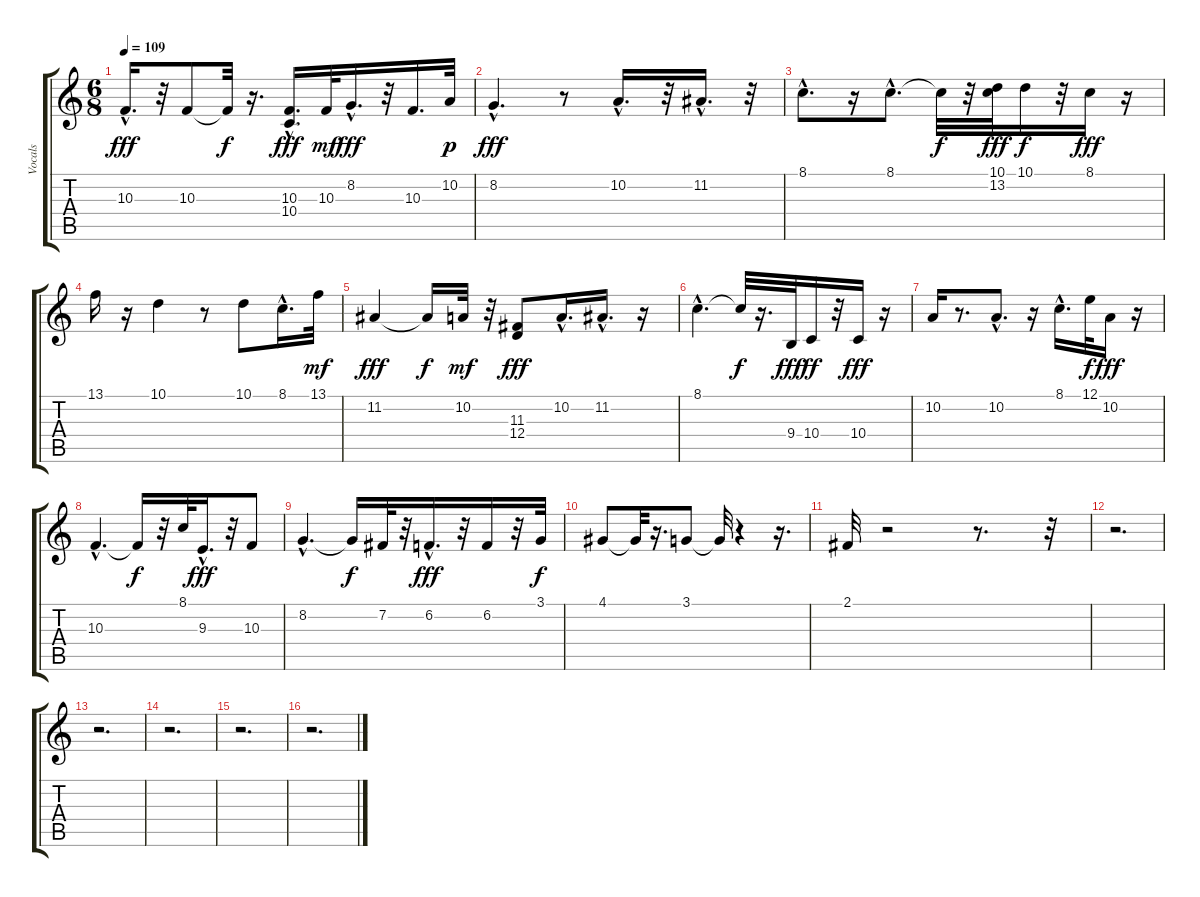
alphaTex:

\track ("Vocals" "Vocals") {instrument tangoaccordion}
\staff {score tabs}
\tuning (E4 B3 G3 D3 A2 E2) {hide}
\ts (6 8)
\tempo 109
\clef g2
\ks c
10.3{hac}.16{d dy fff} r.32 10.3.8 10.3{t}.32{dy f} r.16{d} (10.3{hac} 10.4{hac}).16{d dy fff} 10.3.32{dy mf} 8.2{hac}.16{d dy fff} r.32 10.3.16{d} 10.2.32{dy p} |
8.2{hac}.4{d dy fff} r.8 10.2{hac}.16{d} r.32 11.2{hac}.16{d} r.32 |
8.1{hac}.8{d} r.16 8.1{hac}.8{d} 8.1{t}.32{dy f} r.32 (10.1 13.2).32{dy fff} 10.1.16{dy f} r.32 8.1.16{dy fff} r.16 |
13.1.16 r.16 10.1.4 r.8 10.1.8 8.1{hac}.16{d} 13.1.32{dy mf} |
11.2.4{dy fff} 11.2{t}.16{dy f} 10.2.32{dy mf} r.32 (11.3 12.4).8{dy fff} 10.2{hac}.16{d} 11.2{hac}.16{d} r.16 |
8.1{hac}.4{d} 8.1{t}.32{dy f} r.16{d} 9.4.32{dy fff} 10.4.16{dy ff} r.32 10.4.16{dy fff} r.16 |
10.2.16 r.8{d} 10.2{hac}.8{d} r.16 8.1{hac}.16{d} 12.1.32{dy f} 10.2.16{dy fff} r.16 |
10.3{hac}.4{d} 10.3{t}.16{dy f} r.32 8.1.32 9.3{hac}.16{d dy fff} r.32 10.3.8 |
8.2{hac}.4{d} 8.2{t}.16{dy f} 7.2.32 r.32 6.2{hac}.16{d dy fff} r.32 6.2.16 r.32 3.1.32{dy f} |
4.1.8 4.1{t}.32 r.16{d} 3.1.8 3.1{t}.32 r.4 r.16{d} |
2.1.32 r.2 r.8{d} r.32 |
r.2{d} |
r.2{d} |
r.2{d} |
r.2{d} |
r.2{d}
